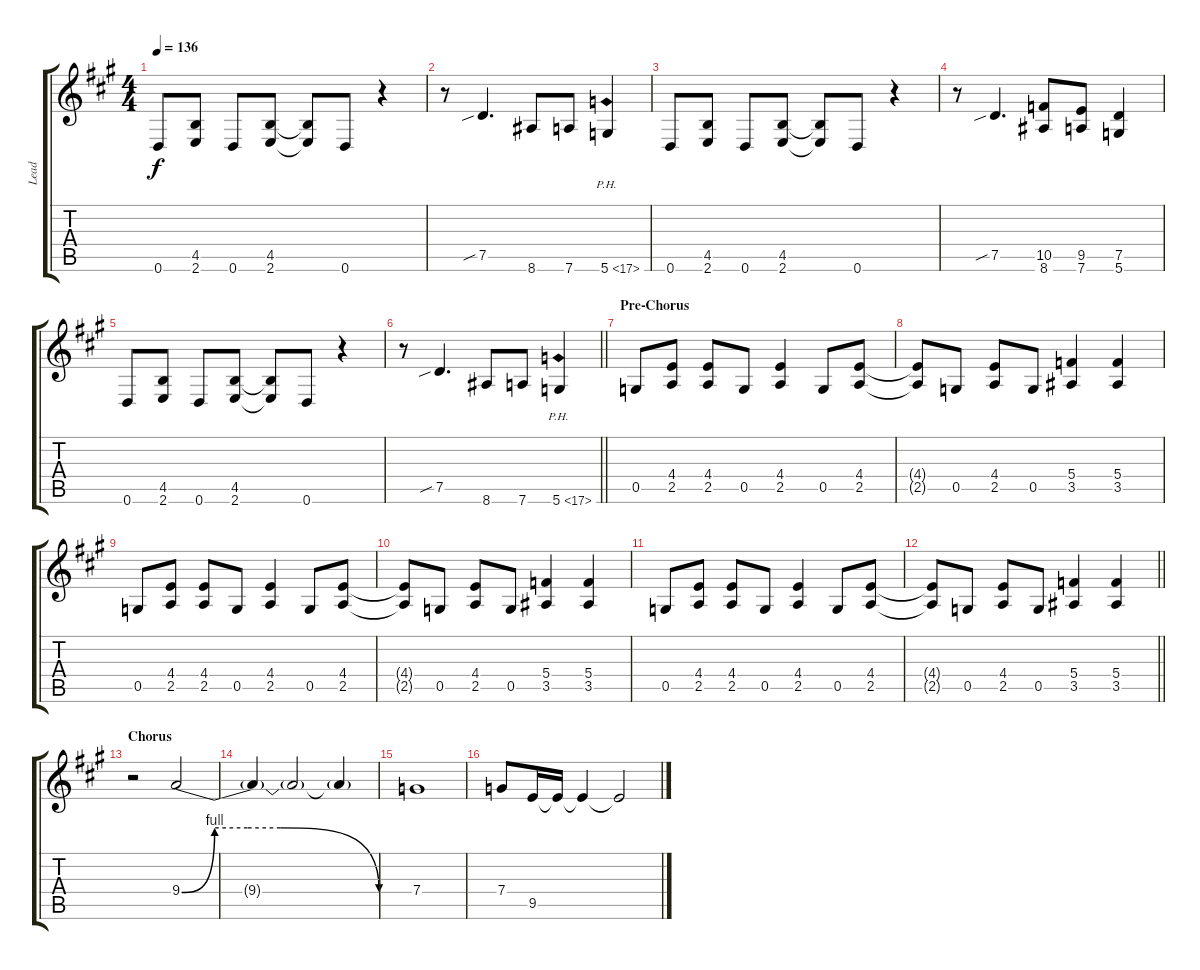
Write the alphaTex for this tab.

\track ("Lead" "Lead") {instrument distortionguitar}
\staff {score tabs}
\tuning (D4 A3 F3 C3 G2 D2) {hide}
\ts (4 4)
\tempo 136
\clef g2
\ks a
0.6.8{dy f} (4.5 2.6).8 0.6.8 (4.5 2.6).8 (4.5{t} 2.6{t}).8 0.6.8 r.4 |
r.8 7.5{sib}.4{d} 8.6.8 7.6.8 5.6{ph 12}.4 |
0.6.8 (4.5 2.6).8 0.6.8 (4.5 2.6).8 (4.5{t} 2.6{t}).8 0.6.8 r.4 |
r.8 7.5{sib}.4{d} (10.5 8.6).8 (9.5 7.6).8 (7.5 5.6).4 |
0.6.8 (4.5 2.6).8 0.6.8 (4.5 2.6).8 (4.5{t} 2.6{t}).8 0.6.8 r.4 |
\barLineRight lightlight
r.8 7.5{sib}.4{d} 8.6.8 7.6.8 5.6{ph 12}.4 |
\section ("" "Pre-Chorus")
0.5.8 (4.4 2.5).8 (4.4 2.5).8 0.5.8 (4.4 2.5).4 0.5.8 (4.4 2.5).8 |
(4.4{t} 2.5{t}).8 0.5.8 (4.4 2.5).8 0.5.8 (5.4 3.5).4 (5.4 3.5).4 |
0.5.8 (4.4 2.5).8 (4.4 2.5).8 0.5.8 (4.4 2.5).4 0.5.8 (4.4 2.5).8 |
(4.4{t} 2.5{t}).8 0.5.8 (4.4 2.5).8 0.5.8 (5.4 3.5).4 (5.4 3.5).4 |
0.5.8 (4.4 2.5).8 (4.4 2.5).8 0.5.8 (4.4 2.5).4 0.5.8 (4.4 2.5).8 |
\barLineRight lightlight
(4.4{t} 2.5{t}).8 0.5.8 (4.4 2.5).8 0.5.8 (5.4 3.5).4 (5.4 3.5).4 |
\section ("" "Chorus")
r.2 9.4{be (custom 0 0 10 4 20 4 30 4 60 0)}.2 |
9.4{t}.4 9.4{t}.2 9.4{t}.4 |
7.4.1 |
7.4.8 9.5.16 9.5{t}.16 9.5{t}.4 9.5{t}.2
